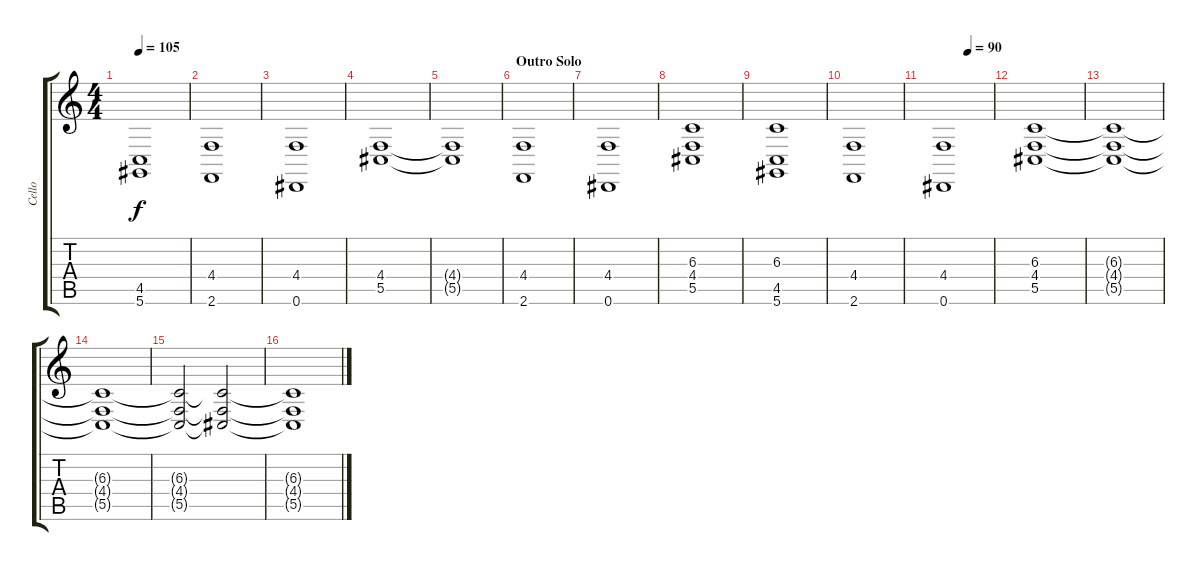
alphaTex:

\track ("Cello" "Cello") {instrument cello}
\staff {score tabs}
\tuning (Eb4 Bb3 Gb3 Db3 Ab2 Eb2) {hide}
\ts (4 4)
\tempo 105
\clef g2
\ks c
(4.5 5.6).1{dy f} |
(4.4 2.6).1 |
(4.4 0.6).1 |
(4.4 5.5).1 |
(4.4{t} 5.5{t}).1 |
\section ("" "Outro Solo")
(4.4 2.6).1 |
(4.4 0.6).1 |
(6.3 4.4 5.5).1 |
(6.3 4.5 5.6).1 |
(4.4 2.6).1 |
\tempo (90 0.5)
(4.4 0.6).1 |
(6.3 4.4 5.5).1 |
(6.3{t} 4.4{t} 5.5{t}).1 |
(6.3{t} 4.4{t} 5.5{t}).1{volume 7} |
(6.3{t} 4.4{t} 5.5{t}).2 (6.3{t} 4.4{t} 5.5{t}).2{volume 0} |
(6.3{t} 4.4{t} 5.5{t}).1
